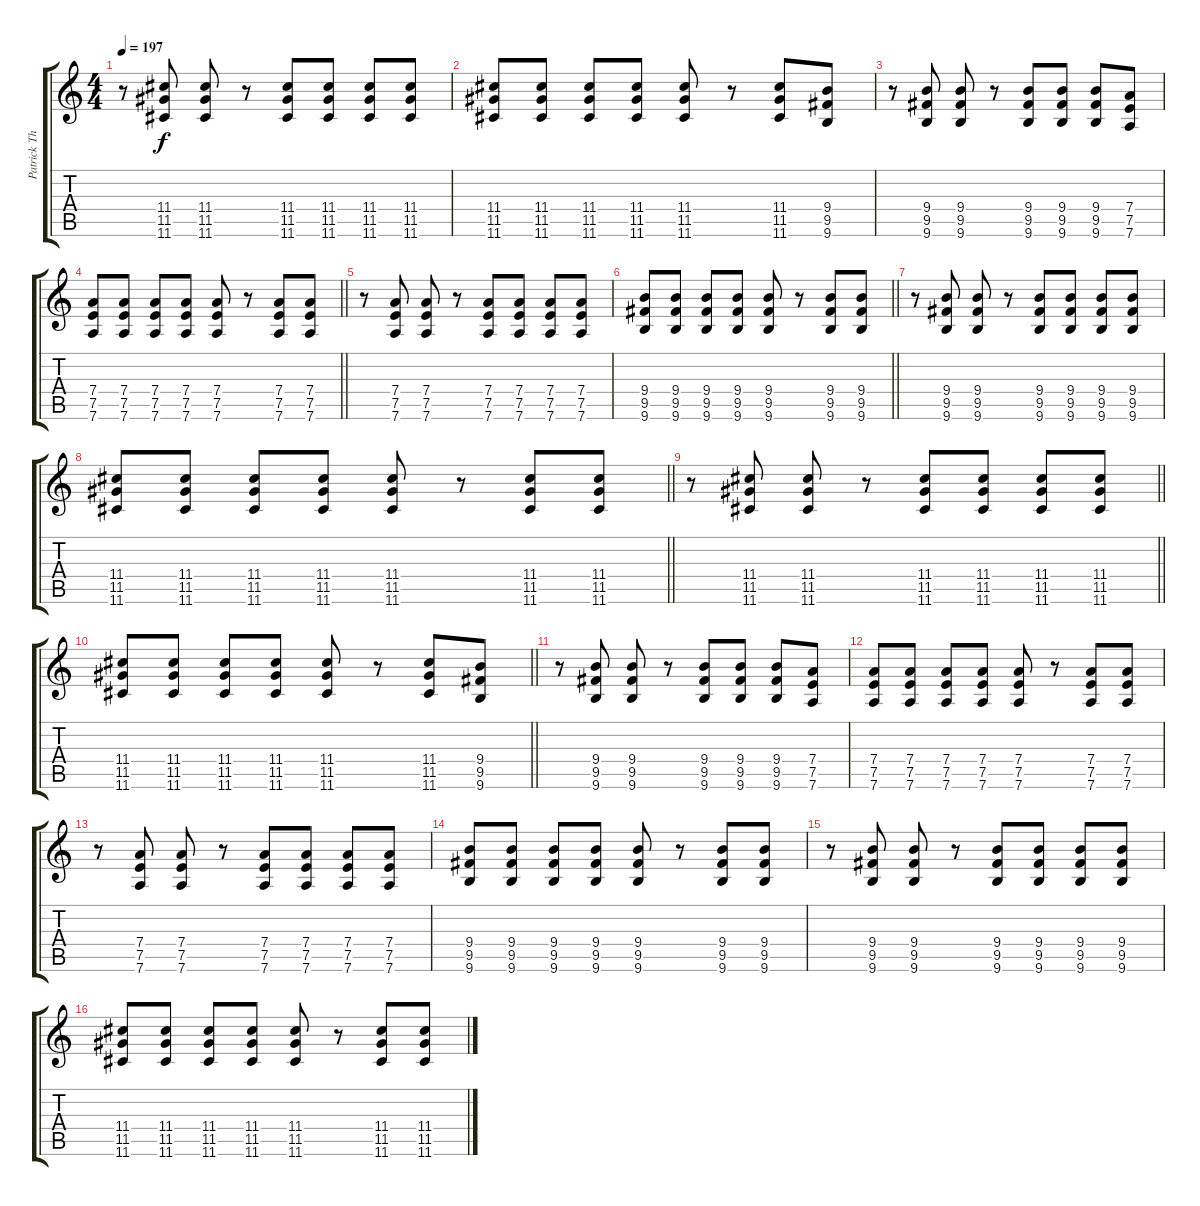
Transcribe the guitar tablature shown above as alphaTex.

\track ("Patrick Thompson - Lead Guitar" "Patrick Th") {instrument distortionguitar}
\staff {score tabs}
\tuning (E4 B3 G3 D3 A2 D2) {hide}
\ts (4 4)
\tempo 197
\clef g2
\ks c
r.8{dy f} (11.4 11.5 11.6).8 (11.4 11.5 11.6).8 r.8 (11.4 11.5 11.6).8 (11.4 11.5 11.6).8 (11.4 11.5 11.6).8 (11.4 11.5 11.6).8 |
(11.4 11.5 11.6).8 (11.4 11.5 11.6).8 (11.4 11.5 11.6).8 (11.4 11.5 11.6).8 (11.4 11.5 11.6).8 r.8 (11.4 11.5 11.6).8 (9.4 9.5 9.6).8 |
r.8 (9.4 9.5 9.6).8 (9.4 9.5 9.6).8 r.8 (9.4 9.5 9.6).8 (9.4 9.5 9.6).8 (9.4 9.5 9.6).8 (7.4 7.5 7.6).8 |
\barLineRight lightlight
(7.4 7.5 7.6).8 (7.4 7.5 7.6).8 (7.4 7.5 7.6).8 (7.4 7.5 7.6).8 (7.4 7.5 7.6).8 r.8 (7.4 7.5 7.6).8 (7.4 7.5 7.6).8 |
r.8 (7.4 7.5 7.6).8 (7.4 7.5 7.6).8 r.8 (7.4 7.5 7.6).8 (7.4 7.5 7.6).8 (7.4 7.5 7.6).8 (7.4 7.5 7.6).8 |
\barLineRight lightlight
(9.4 9.5 9.6).8 (9.4 9.5 9.6).8 (9.4 9.5 9.6).8 (9.4 9.5 9.6).8 (9.4 9.5 9.6).8 r.8 (9.4 9.5 9.6).8 (9.4 9.5 9.6).8 |
r.8 (9.4 9.5 9.6).8 (9.4 9.5 9.6).8 r.8 (9.4 9.5 9.6).8 (9.4 9.5 9.6).8 (9.4 9.5 9.6).8 (9.4 9.5 9.6).8 |
\barLineRight lightlight
(11.4 11.5 11.6).8 (11.4 11.5 11.6).8 (11.4 11.5 11.6).8 (11.4 11.5 11.6).8 (11.4 11.5 11.6).8 r.8 (11.4 11.5 11.6).8 (11.4 11.5 11.6).8 |
\barLineRight lightlight
r.8 (11.4 11.5 11.6).8 (11.4 11.5 11.6).8 r.8 (11.4 11.5 11.6).8 (11.4 11.5 11.6).8 (11.4 11.5 11.6).8 (11.4 11.5 11.6).8 |
\barLineRight lightlight
(11.4 11.5 11.6).8 (11.4 11.5 11.6).8 (11.4 11.5 11.6).8 (11.4 11.5 11.6).8 (11.4 11.5 11.6).8 r.8 (11.4 11.5 11.6).8 (9.4 9.5 9.6).8 |
r.8 (9.4 9.5 9.6).8 (9.4 9.5 9.6).8 r.8 (9.4 9.5 9.6).8 (9.4 9.5 9.6).8 (9.4 9.5 9.6).8 (7.4 7.5 7.6).8 |
(7.4 7.5 7.6).8 (7.4 7.5 7.6).8 (7.4 7.5 7.6).8 (7.4 7.5 7.6).8 (7.4 7.5 7.6).8 r.8 (7.4 7.5 7.6).8 (7.4 7.5 7.6).8 |
r.8 (7.4 7.5 7.6).8 (7.4 7.5 7.6).8 r.8 (7.4 7.5 7.6).8 (7.4 7.5 7.6).8 (7.4 7.5 7.6).8 (7.4 7.5 7.6).8 |
(9.4 9.5 9.6).8 (9.4 9.5 9.6).8 (9.4 9.5 9.6).8 (9.4 9.5 9.6).8 (9.4 9.5 9.6).8 r.8 (9.4 9.5 9.6).8 (9.4 9.5 9.6).8 |
r.8 (9.4 9.5 9.6).8 (9.4 9.5 9.6).8 r.8 (9.4 9.5 9.6).8 (9.4 9.5 9.6).8 (9.4 9.5 9.6).8 (9.4 9.5 9.6).8 |
(11.4 11.5 11.6).8 (11.4 11.5 11.6).8 (11.4 11.5 11.6).8 (11.4 11.5 11.6).8 (11.4 11.5 11.6).8 r.8 (11.4 11.5 11.6).8 (11.4 11.5 11.6).8
